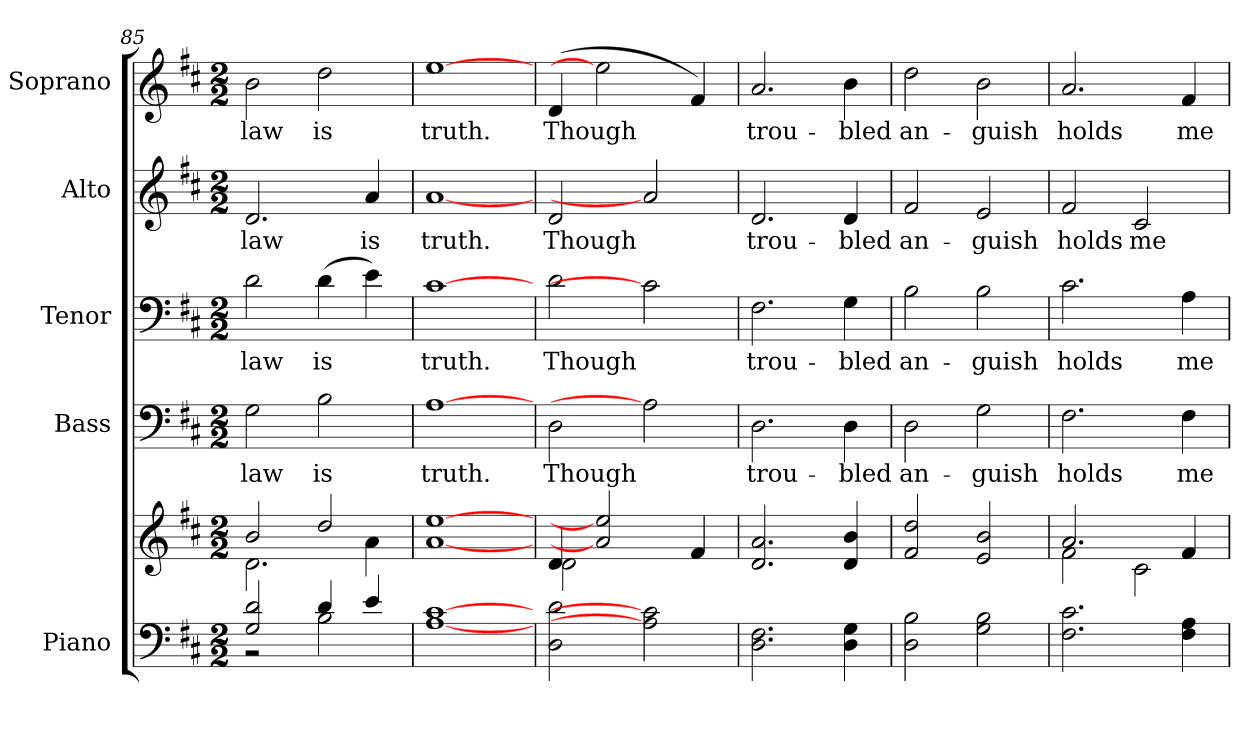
**kern	**kern	**kern	**text	**kern	**text	**kern	**text	**kern	**text
*part5	*part5	*part4	*part4	*part3	*part3	*part2	*part2	*part1	*part1
*staff6	*staff5	*staff4	*staff4	*staff3	*staff3	*staff2	*staff2	*staff1	*staff1
*I"Piano	*	*I"Bass	*	*I"Tenor	*	*I"Alto	*	*I"Soprano	*
*I'Pno.	*	*I'B.	*	*I'T.	*	*I'A.	*	*I'S.	*
*clefF4	*clefG2	*clefF4	*	*clefF4	*	*clefG2	*	*clefG2	*
*k[f#c#]	*k[f#c#]	*k[f#c#]	*	*k[f#c#]	*	*k[f#c#]	*	*k[f#c#]	*
*D:	*D:	*D:	*	*D:	*	*D:	*	*D:	*
*M2/2	*M2/2	*M2/2	*	*M2/2	*	*M2/2	*	*M2/2	*
=85	=85	=85	=85	=85	=85	=85	=85	=85	=85
*^	*^	*	*	*	*	*	*	*	*
!	!	!	!	!	!LO:LY:b:color=#000000	!	!	!	!	!	!
!	!	!	!	!	!	!	!LO:LY:b:color=#000000	!	!	!	!
!	!	!	!	!	!	!	!	!	!LO:LY:b:color=#000000	!	!
!	!	!	!	!	!	!	!	!	!	!	!LO:LY:b:color=#000000
2Gi/ 2di	2r	2bi/	2.di\	2Gi\	law	2di\	law	2.di/	law	2bi\	law
!	!	!	!	!	!LO:LY:b:color=#000000	!	!	!	!	!	!
!	!	!	!	!	!	!	!LO:LY:b:color=#000000	!	!	!	!
!	!	!	!	!	!	!	!	!	!	!	!LO:LY:b:color=#000000
4di/	2Bi\	2ddi/	.	2Bi\	is	(4di\	is	.	.	2ddi\	is
!	!	!	!	!	!	!	!	!	!LO:LY:b:color=#000000	!	!
4ei/	.	.	4ai\	.	.	4ei\)	.	4ai/	is	.	.
*v	*v	*	*	*	*	*	*	*	*	*	*
*	*v	*v	*	*	*	*	*	*	*	*
=86	=86	=86	=86	=86	=86	=86	=86	=86	=86
*	*^	*	*	*	*	*	*	*	*
!	!	!	!	!LO:LY:b:color=#000000	!	!	!	!	!	!
*	*v	*v	*	*	*	*	*	*	*	*
*	*^	*	*	*	*	*	*	*	*
!	!	!	!	!	!	!LO:LY:b:color=#000000	!	!	!	!
*	*v	*v	*	*	*	*	*	*	*	*
*	*^	*	*	*	*	*	*	*	*
!	!	!	!	!	!	!	!	!LO:LY:b:color=#000000	!	!
*	*v	*v	*	*	*	*	*	*	*	*
*	*^	*	*	*	*	*	*	*	*
!	!	!	!	!	!	!	!	!	!	!LO:LY:b:color=#000000
*	*v	*v	*	*	*	*	*	*	*	*
[1Ai [1c#i	[1ai [1eei	[1Ai	truth.	[1c#i	truth.	[1ai	truth.	[1eei	truth.
=87	=87	=87	=87	=87	=87	=87	=87	=87	=87
*	*^	*	*	*	*	*	*	*	*
!	!	!	!	!LO:LY:b:color=#000000	!	!	!	!	!	!
!	!	!	!	!	!	!LO:LY:b:color=#000000	!	!	!	!
!	!	!	!	!	!	!	!	!LO:LY:b:color=#000000	!	!
!	!	!	!	!	!	!	!	!	!	!LO:LY:b:color=#000000
2Di\ 2di	4di/	2di\	2Di\	Though	2di\	Though	2di/	Though	(4di/	Though
.	2ai] 2eei]	.	.	.	.	.	.	.	2eei]	.
2Ai] 2c#i]	.	2ryy	2Ai]	.	2c#i]	.	2ai]	.	.	.
.	4f#i/	.	.	.	.	.	.	.	4f#i/)	.
*	*v	*v	*	*	*	*	*	*	*	*
=88	=88	=88	=88	=88	=88	=88	=88	=88	=88
!	!	!	!LO:LY:b:color=#000000	!	!	!	!	!	!
!	!	!	!	!	!LO:LY:b:color=#000000	!	!	!	!
!	!	!	!	!	!	!	!LO:LY:b:color=#000000	!	!
!	!	!	!	!	!	!	!	!	!LO:LY:b:color=#000000
2.Di\ 2.F#i	2.di/ 2.ai	2.Di\	trou-	2.F#i\	trou-	2.di/	trou-	2.ai/	trou-
!	!	!	!LO:LY:b:color=#000000	!	!	!	!	!	!
!	!	!	!	!	!LO:LY:b:color=#000000	!	!	!	!
!	!	!	!	!	!	!	!LO:LY:b:color=#000000	!	!
!	!	!	!	!	!	!	!	!	!LO:LY:b:color=#000000
4Di\ 4Gi	4di/ 4bi	4Di\	-bled	4Gi\	-bled	4di/	-bled	4bi\	-bled
=89	=89	=89	=89	=89	=89	=89	=89	=89	=89
!	!	!	!LO:LY:b:color=#000000	!	!	!	!	!	!
!	!	!	!	!	!LO:LY:b:color=#000000	!	!	!	!
!	!	!	!	!	!	!	!LO:LY:b:color=#000000	!	!
!	!	!	!	!	!	!	!	!	!LO:LY:b:color=#000000
2Di\ 2Bi	2f#i/ 2ddi	2Di\	an-	2Bi\	an-	2f#i/	an-	2ddi\	an-
!	!	!	!LO:LY:b:color=#000000	!	!	!	!	!	!
!	!	!	!	!	!LO:LY:b:color=#000000	!	!	!	!
!	!	!	!	!	!	!	!LO:LY:b:color=#000000	!	!
!	!	!	!	!	!	!	!	!	!LO:LY:b:color=#000000
2Gi\ 2Bi	2ei/ 2bi	2Gi\	-guish	2Bi\	-guish	2ei/	-guish	2bi\	-guish
!!LO:PB:g=z
=90	=90	=90	=90	=90	=90	=90	=90	=90	=90
*	*^	*	*	*	*	*	*	*	*
!	!	!	!	!LO:LY:b:color=#000000	!	!	!	!	!	!
!	!	!	!	!	!	!LO:LY:b:color=#000000	!	!	!	!
!	!	!	!	!	!	!	!	!LO:LY:b:color=#000000	!	!
!	!	!	!	!	!	!	!	!	!	!LO:LY:b:color=#000000
2.F#i\ 2.c#i	2.ai/	2f#i\	2.F#i\	holds	2.c#i\	holds	2f#i/	holds	2.ai/	holds
!	!	!	!	!	!	!	!	!LO:LY:b:color=#000000	!	!
.	.	2c#i\	.	.	.	.	2c#i/	me	.	.
!	!	!	!	!LO:LY:b:color=#000000	!	!	!	!	!	!
!	!	!	!	!	!	!LO:LY:b:color=#000000	!	!	!	!
!	!	!	!	!	!	!	!	!	!	!LO:LY:b:color=#000000
4F#i\ 4Ai	4f#i/	.	4F#i\	me	4Ai\	me	.	.	4f#i/	me
*	*v	*v	*	*	*	*	*	*	*	*
=	=	=	=	=	=	=	=	=	=
*-	*-	*-	*-	*-	*-	*-	*-	*-	*-
